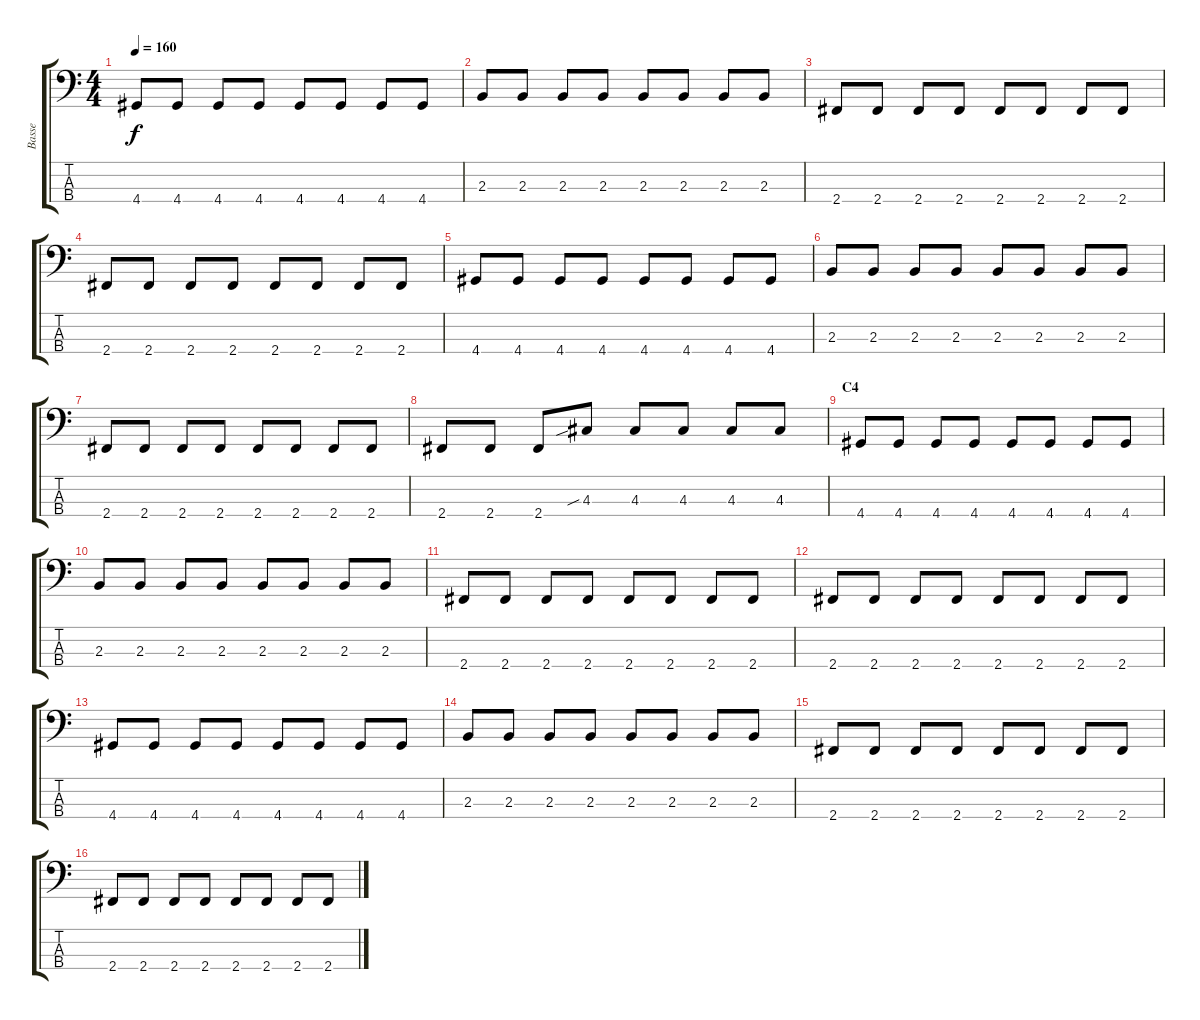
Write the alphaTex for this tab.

\track ("Basse" "Basse") {instrument electricbassfinger}
\staff {score tabs}
\tuning (G2 D2 A1 E1) {hide}
\ts (4 4)
\tempo 160
\clef f4
\ks c
4.4.8{dy f} 4.4.8 4.4.8 4.4.8 4.4.8 4.4.8 4.4.8 4.4.8 |
2.3.8 2.3.8 2.3.8 2.3.8 2.3.8 2.3.8 2.3.8 2.3.8 |
2.4.8 2.4.8 2.4.8 2.4.8 2.4.8 2.4.8 2.4.8 2.4.8 |
2.4.8 2.4.8 2.4.8 2.4.8 2.4.8 2.4.8 2.4.8 2.4.8 |
4.4.8 4.4.8 4.4.8 4.4.8 4.4.8 4.4.8 4.4.8 4.4.8 |
2.3.8 2.3.8 2.3.8 2.3.8 2.3.8 2.3.8 2.3.8 2.3.8 |
2.4.8 2.4.8 2.4.8 2.4.8 2.4.8 2.4.8 2.4.8 2.4.8 |
2.4.8 2.4.8 2.4.8 4.3{sib}.8 4.3.8 4.3.8 4.3.8 4.3.8 |
\section ("" "C4")
4.4.8 4.4.8 4.4.8 4.4.8 4.4.8 4.4.8 4.4.8 4.4.8 |
2.3.8 2.3.8 2.3.8 2.3.8 2.3.8 2.3.8 2.3.8 2.3.8 |
2.4.8 2.4.8 2.4.8 2.4.8 2.4.8 2.4.8 2.4.8 2.4.8 |
2.4.8 2.4.8 2.4.8 2.4.8 2.4.8 2.4.8 2.4.8 2.4.8 |
4.4.8 4.4.8 4.4.8 4.4.8 4.4.8 4.4.8 4.4.8 4.4.8 |
2.3.8 2.3.8 2.3.8 2.3.8 2.3.8 2.3.8 2.3.8 2.3.8 |
2.4.8 2.4.8 2.4.8 2.4.8 2.4.8 2.4.8 2.4.8 2.4.8 |
2.4.8 2.4.8 2.4.8 2.4.8 2.4.8 2.4.8 2.4.8 2.4.8
